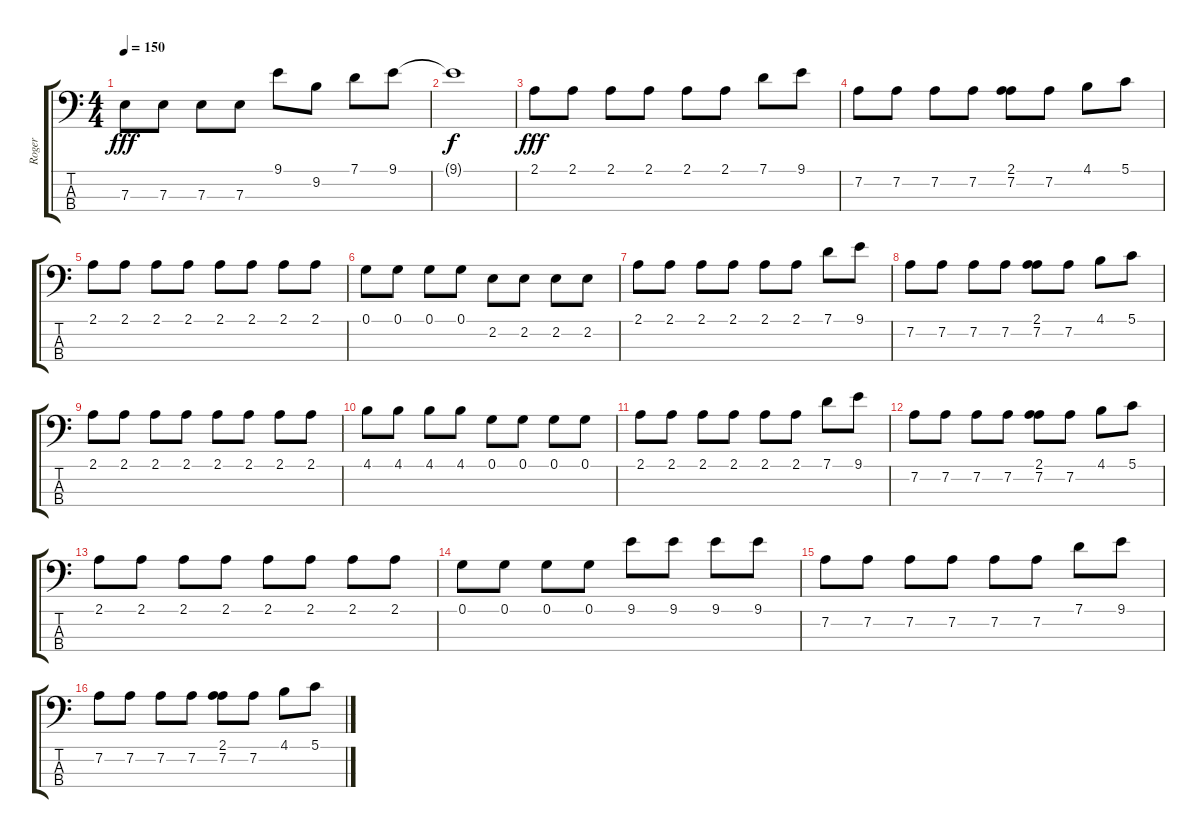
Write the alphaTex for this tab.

\track ("Roger" "Roger") {instrument electricbasspick}
\staff {score tabs}
\tuning (G2 D2 A1 E1) {hide}
\ts (4 4)
\tempo 150
\clef f4
\ks c
7.3.8{dy fff} 7.3.8 7.3.8 7.3.8 9.1.8 9.2.8 7.1.8 9.1.8 |
9.1{t}.1{dy f} |
2.1.8{dy fff} 2.1.8 2.1.8 2.1.8 2.1.8 2.1.8 7.1.8 9.1.8 |
7.2.8 7.2.8 7.2.8 7.2.8 (2.1 7.2).8 7.2.8 4.1.8 5.1.8 |
2.1.8 2.1.8 2.1.8 2.1.8 2.1.8 2.1.8 2.1.8 2.1.8 |
0.1.8 0.1.8 0.1.8 0.1.8 2.2.8 2.2.8 2.2.8 2.2.8 |
2.1.8 2.1.8 2.1.8 2.1.8 2.1.8 2.1.8 7.1.8 9.1.8 |
7.2.8 7.2.8 7.2.8 7.2.8 (2.1 7.2).8 7.2.8 4.1.8 5.1.8 |
2.1.8 2.1.8 2.1.8 2.1.8 2.1.8 2.1.8 2.1.8 2.1.8 |
4.1.8 4.1.8 4.1.8 4.1.8 0.1.8 0.1.8 0.1.8 0.1.8 |
2.1.8 2.1.8 2.1.8 2.1.8 2.1.8 2.1.8 7.1.8 9.1.8 |
7.2.8 7.2.8 7.2.8 7.2.8 (2.1 7.2).8 7.2.8 4.1.8 5.1.8 |
2.1.8 2.1.8 2.1.8 2.1.8 2.1.8 2.1.8 2.1.8 2.1.8 |
0.1.8 0.1.8 0.1.8 0.1.8 9.1.8 9.1.8 9.1.8 9.1.8 |
7.2.8 7.2.8 7.2.8 7.2.8 7.2.8 7.2.8 7.1.8 9.1.8 |
7.2.8 7.2.8 7.2.8 7.2.8 (2.1 7.2).8 7.2.8 4.1.8 5.1.8
